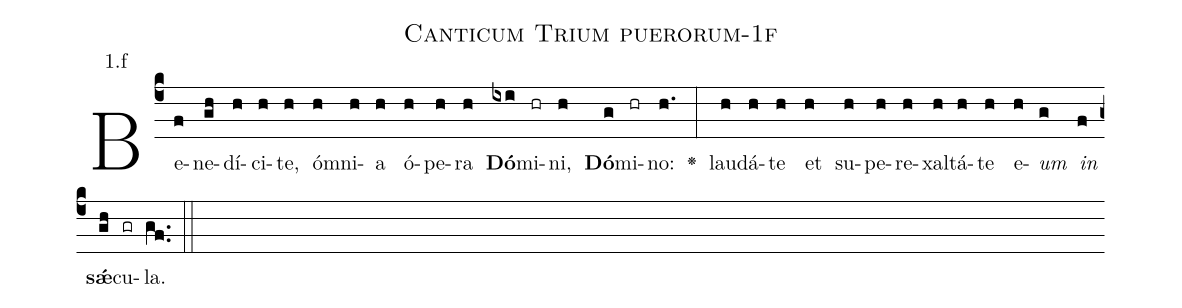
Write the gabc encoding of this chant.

name: Canticum Trium puerorum-1f;
annotation: 1.f;
%%
(c4)Be(f)ne(gh)dí(h)ci(h)te,(h) óm(h)ni(h)a(h) ó(h)pe(h)ra(h) <b>Dó</b>(ixi)mi(hr)ni,(h) <b>Dó</b>(g)mi(hr)no:(h.) <v>\greheightstar</v>(:) lau(h)dá(h)te(h) et(h) su(h)pe(h)re(h)xal(h)tá(h)te(h) e(h)<i>um</i>(g) <i>in</i>(f) <b>sǽ</b>(gh)cu(gr)la.(gf..) (::)


%E(h) u(h) o(g) u(f) a(gh) e.(gf..) (::)
